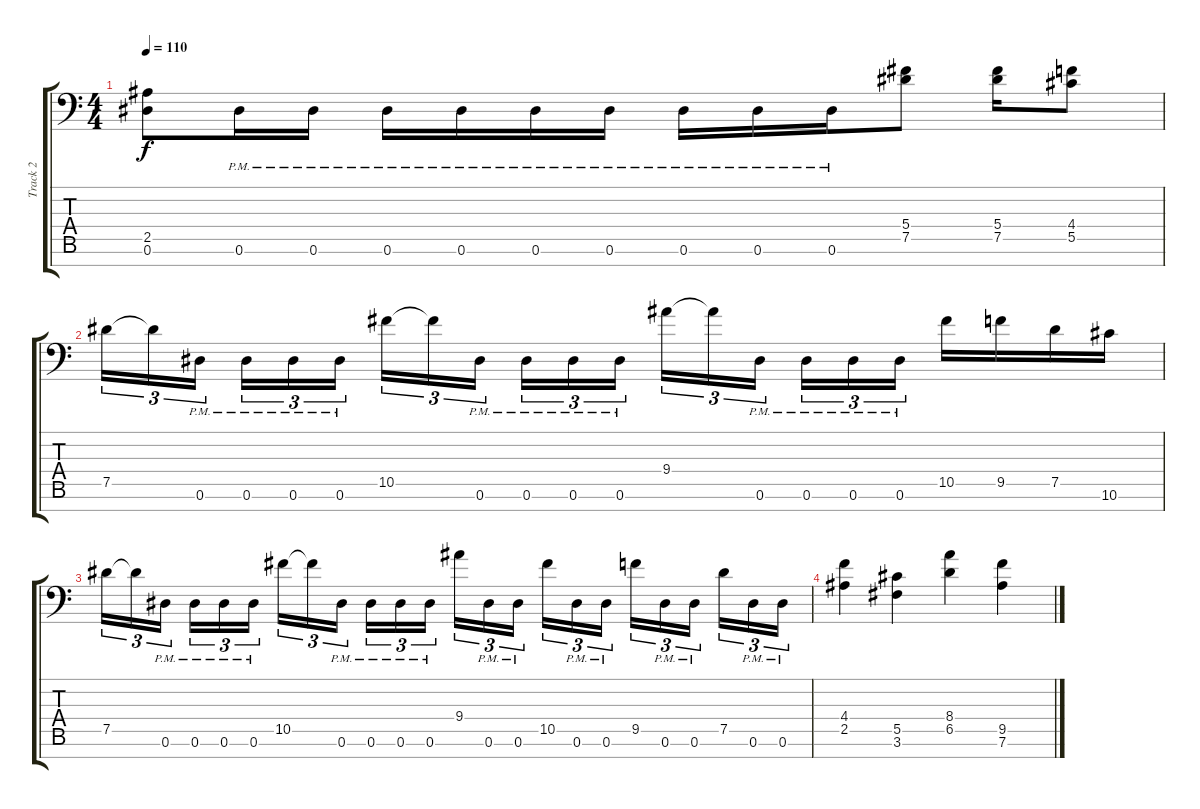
\track ("Track 2" "Track 2") {instrument distortionguitar}
\staff {score tabs}
\tuning (Eb4 Bb3 Gb3 Db3 Ab2 Eb2 C-1) {hide}
\ts (4 4)
\tempo 110
\clef f4
\ks c
(2.5 0.6).8{dy f} 0.6{pm}.16 0.6{pm}.16 0.6{pm}.16 0.6{pm}.16 0.6{pm}.16 0.6{pm}.16 0.6{pm}.16 0.6{pm}.16 0.6{pm}.16 (5.4 7.5).8 (5.4 7.5).16 (4.4 5.5).8 |
7.5.16{tu (3 2)} 7.5{t}.16{tu (3 2)} 0.6{pm}.16{tu (3 2) beam splitsecondary} 0.6{pm}.16{tu (3 2)} 0.6{pm}.16{tu (3 2)} 0.6{pm}.16{tu (3 2)} 10.5.16{tu (3 2)} 10.5{t}.16{tu (3 2)} 0.6{pm}.16{tu (3 2) beam splitsecondary} 0.6{pm}.16{tu (3 2)} 0.6{pm}.16{tu (3 2)} 0.6{pm}.16{tu (3 2)} 9.4.16{tu (3 2)} 9.4{t}.16{tu (3 2)} 0.6{pm}.16{tu (3 2) beam splitsecondary} 0.6{pm}.16{tu (3 2)} 0.6{pm}.16{tu (3 2)} 0.6{pm}.16{tu (3 2)} 10.5.16 9.5.16 7.5.16 10.6.16 |
7.5.16{tu (3 2)} 7.5{t}.16{tu (3 2)} 0.6{pm}.16{tu (3 2) beam splitsecondary} 0.6{pm}.16{tu (3 2)} 0.6{pm}.16{tu (3 2)} 0.6{pm}.16{tu (3 2)} 10.5.16{tu (3 2)} 10.5{t}.16{tu (3 2)} 0.6{pm}.16{tu (3 2) beam splitsecondary} 0.6{pm}.16{tu (3 2)} 0.6{pm}.16{tu (3 2)} 0.6{pm}.16{tu (3 2)} 9.4.16{tu (3 2)} 0.6{pm}.16{tu (3 2)} 0.6{pm}.16{tu (3 2) beam splitsecondary} 10.5.16{tu (3 2)} 0.6{pm}.16{tu (3 2)} 0.6{pm}.16{tu (3 2)} 9.5.16{tu (3 2)} 0.6{pm}.16{tu (3 2)} 0.6{pm}.16{tu (3 2) beam splitsecondary} 7.5.16{tu (3 2)} 0.6{pm}.16{tu (3 2)} 0.6{pm}.16{tu (3 2)} |
(4.4 2.5).4 (5.5 3.6).4 (8.4 6.5).4 (9.5 7.6).4
